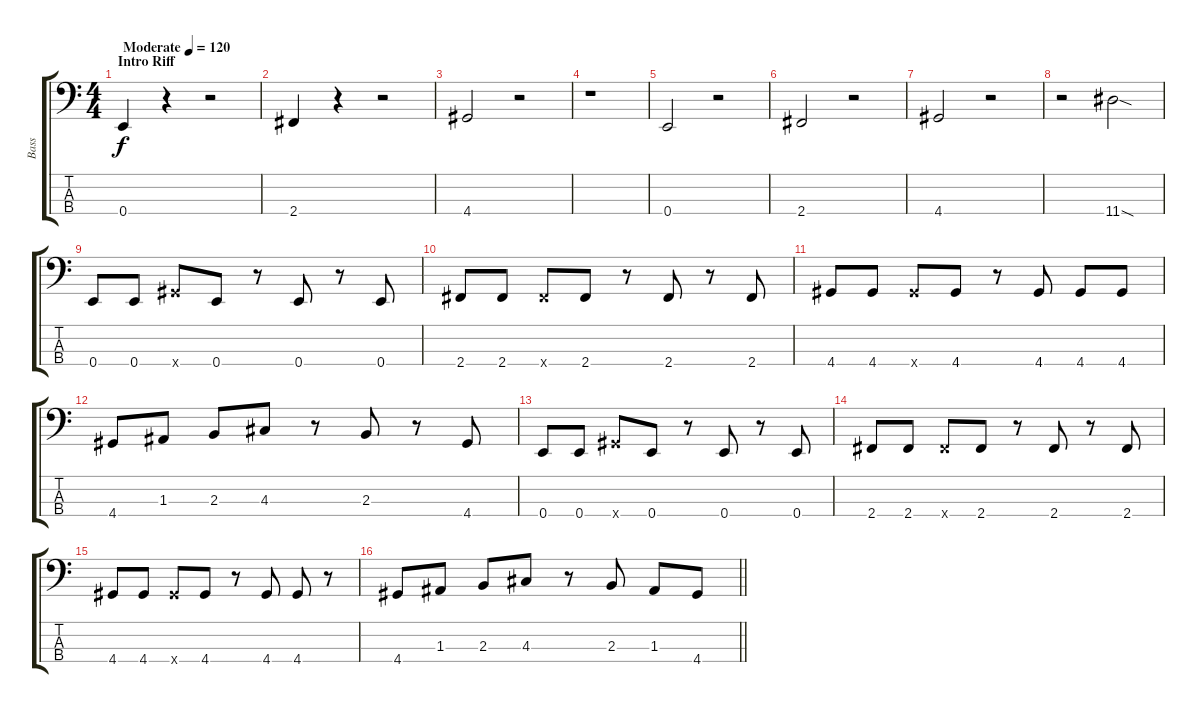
\track ("Bass" "Bass") {instrument electricbassfinger}
\staff {score tabs}
\tuning (G2 D2 A1 E1) {hide}
\ts (4 4)
\section ("" "Intro Riff")
\tempo (120 "Moderate")
\tempo 208
\tempo (120 "Moderate")
\clef f4
\ks c
0.4.4{dy f instrument electricbassfinger} r.4 r.2 |
2.4.4 r.4 r.2 |
4.4.2 r.2 |
r.1 |
0.4.2 r.2 |
2.4.2 r.2 |
4.4.2 r.2 |
r.2 11.4{sod}.2 |
0.4.8 0.4.8 4.4{x}.8 0.4.8 r.8 0.4.8 r.8 0.4.8 |
2.4.8 2.4.8 2.4{x}.8 2.4.8 r.8 2.4.8 r.8 2.4.8 |
4.4.8 4.4.8 4.4{x}.8 4.4.8 r.8 4.4.8 4.4.8 4.4.8 |
4.4.8 1.3.8 2.3.8 4.3.8 r.8 2.3.8 r.8 4.4.8 |
0.4.8 0.4.8 4.4{x}.8 0.4.8 r.8 0.4.8 r.8 0.4.8 |
2.4.8 2.4.8 2.4{x}.8 2.4.8 r.8 2.4.8 r.8 2.4.8 |
4.4.8 4.4.8 4.4{x}.8 4.4.8 r.8 4.4.8 4.4.8 r.8 |
\barLineRight lightlight
4.4.8 1.3.8 2.3.8 4.3.8 r.8 2.3.8 1.3.8 4.4.8
